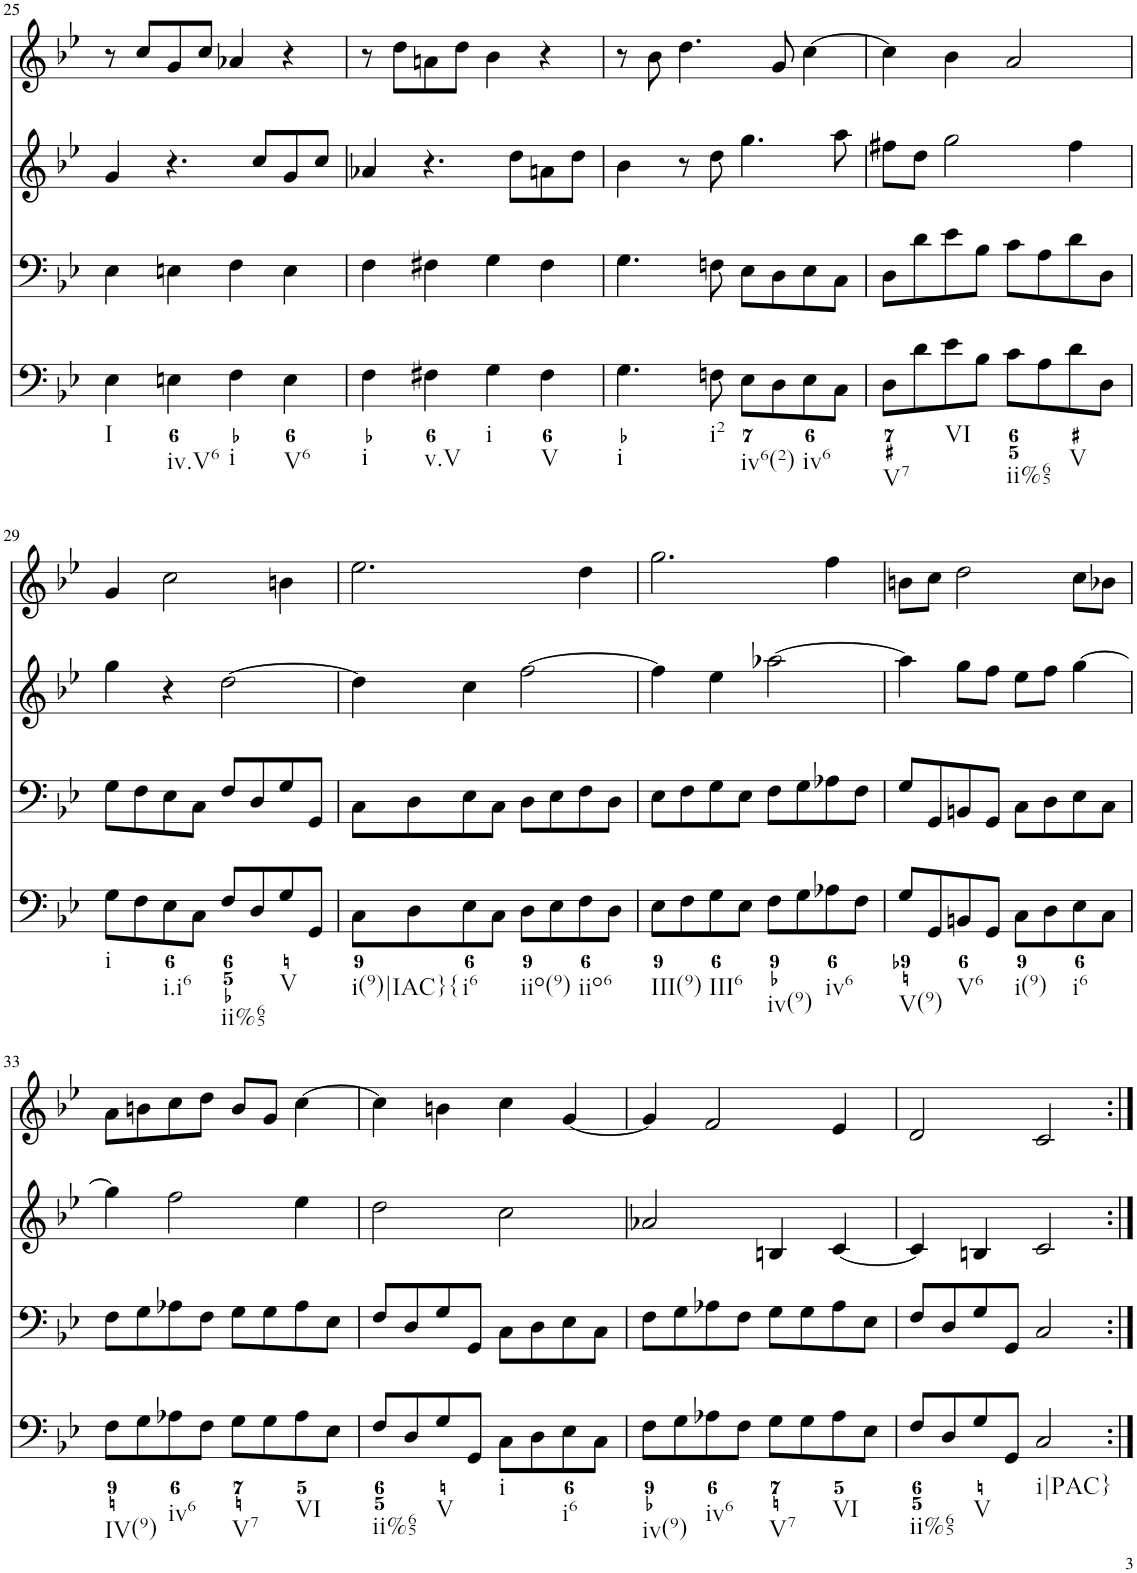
**kern	**kern	**kern	**kern
*part4	*part3	*part2	*part1
*staff4	*staff3	*staff2	*staff1
*I"Piano	*I"Piano	*I"Piano	*I"Piano
*I'Pno	*I'Pno	*I'Pno	*I'Pno
!!LO:PB:g=z
*clefF4	*clefF4	*clefG2	*clefG2
*k[b-e-]	*k[b-e-]	*k[b-e-]	*k[b-e-]
*g:	*g:	*g:	*g:
*M4/4	*M4/4	*M4/4	*M4/4
*met(c)	*met(c)	*met(c)	*met(c)
=25	=25	=25	=25
!LO:TX:b:t=I	!	!	!
4E-\	4E-\	4g/	8r
.	.	.	8cc/L
!LO:TX:b:t=iv.V6	!	!	!
4En\	4En\	4.r	8g/
.	.	.	8cc/J
!LO:TX:b:t=i	!	!	!
4F\	4F\	.	4a-X/
.	.	8cc/L	.
!LO:TX:b:t=V6	!	!	!
4E\	4E\	8g/	4r
.	.	8cc/J	.
=26	=26	=26	=26
!LO:TX:b:t=i	!	!	!
4F\	4F\	4a-X/	8r
.	.	.	8dd\L
!LO:TX:b:t=v.V	!	!	!
4F#X\	4F#X\	4.r	8an\
.	.	.	8dd\J
!LO:TX:b:t=i	!	!	!
4G\	4G\	.	4b-\
.	.	8dd\L	.
!LO:TX:b:t=V	!	!	!
4F#\	4F#\	8an\	4r
.	.	8dd\J	.
=27	=27	=27	=27
!LO:TX:b:t=i	!	!	!
4.G\	4.G\	4b-\	8r
.	.	.	8b-\
.	.	8r	4.dd\
!LO:TX:b:t=i2	!	!	!
8Fn\	8Fn\	8dd\	.
!LO:TX:b:t=iv6(2)	!	!	!
8E-\L	8E-\L	4.gg\	.
8D\	8D\	.	8g/
!LO:TX:b:t=iv6	!	!	!
8E-\	8E-\	.	[4cc\
8C\J	8C\J	8aa\	.
=28	=28	=28	=28
!LO:TX:b:t=V7	!	!	!
8D\L	8D\L	8ff#X\L	4cc\]
8d\	8d\	8dd\J	.
!LO:TX:b:t=VI	!	!	!
8e-\	8e-\	2gg\	4b-\
8B-\J	8B-\J	.	.
!LO:TX:b:t=ii%65	!	!	!
8c\L	8c\L	.	2a/
8A\	8A\	.	.
!LO:TX:b:t=V	!	!	!
8d\	8d\	4ff#\	.
8D\J	8D\J	.	.
!!LO:LB:g=z
=29	=29	=29	=29
!LO:TX:b:t=i	!	!	!
8G\L	8G\L	4gg\	4g/
8F\	8F\	.	.
!LO:TX:b:t=i.i6	!	!	!
8E-\	8E-\	4r	2cc\
8C\J	8C\J	.	.
!LO:TX:b:t=ii%65	!	!	!
8F/L	8F/L	[2dd\	.
8D/	8D/	.	.
!LO:TX:b:t=V	!	!	!
8G/	8G/	.	4bn\
8GG/J	8GG/J	.	.
=30	=30	=30	=30
!LO:TX:b:t=i(9)|IAC}{	!	!	!
8C\L	8C\L	4dd\]	2.ee-\
8D\	8D\	.	.
!LO:TX:b:t=i6	!	!	!
8E-\	8E-\	4cc\	.
8C\J	8C\J	.	.
!LO:TX:b:t=iio(9)	!	!	!
8D\L	8D\L	[2ff\	.
8E-\	8E-\	.	.
!LO:TX:b:t=iio6	!	!	!
8F\	8F\	.	4dd\
8D\J	8D\J	.	.
=31	=31	=31	=31
!LO:TX:b:t=III(9)	!	!	!
8E-\L	8E-\L	4ff\]	2.gg\
8F\	8F\	.	.
!LO:TX:b:t=III6	!	!	!
8G\	8G\	4ee-\	.
8E-\J	8E-\J	.	.
!LO:TX:b:t=iv(9)	!	!	!
8F\L	8F\L	[2aa-X\	.
8G\	8G\	.	.
!LO:TX:b:t=iv6	!	!	!
8A-X\	8A-X\	.	4ff\
8F\J	8F\J	.	.
=32	=32	=32	=32
!LO:TX:b:t=V(9)	!	!	!
8G/L	8G/L	4aa-\]	8bn\L
8GG/	8GG/	.	8cc\J
!LO:TX:b:t=V6	!	!	!
8BBn/	8BBn/	8gg\L	2dd\
8GG/J	8GG/J	8ff\J	.
!LO:TX:b:t=i(9)	!	!	!
8C\L	8C\L	8ee-\L	.
8D\	8D\	8ff\J	.
!LO:TX:b:t=i6	!	!	!
8E-\	8E-\	[4gg\	8cc\L
8C\J	8C\J	.	8b-X\J
!!LO:LB:g=z
=33	=33	=33	=33
!LO:TX:b:t=IV(9)	!	!	!
8F\L	8F\L	4gg\]	8a\L
8G\	8G\	.	8bn\
!LO:TX:b:t=iv6	!	!	!
8A-X\	8A-X\	2ff\	8cc\
8F\J	8F\J	.	8dd\J
!LO:TX:b:t=V7	!	!	!
8G\L	8G\L	.	8b/L
8G\	8G\	.	8g/J
!LO:TX:b:t=VI	!	!	!
8A-\	8A-\	4ee-\	[4cc\
8E-\J	8E-\J	.	.
=34	=34	=34	=34
!LO:TX:b:t=ii%65	!	!	!
8F/L	8F/L	2dd\	4cc\]
8D/	8D/	.	.
!LO:TX:b:t=V	!	!	!
8G/	8G/	.	4bn\
8GG/J	8GG/J	.	.
!LO:TX:b:t=i	!	!	!
8C\L	8C\L	2cc\	4cc\
8D\	8D\	.	.
!LO:TX:b:t=i6	!	!	!
8E-\	8E-\	.	[4g/
8C\J	8C\J	.	.
=35	=35	=35	=35
!LO:TX:b:t=iv(9)	!	!	!
8F\L	8F\L	2a-X/	4g/]
8G\	8G\	.	.
!LO:TX:b:t=iv6	!	!	!
8A-X\	8A-X\	.	2f/
8F\J	8F\J	.	.
!LO:TX:b:t=V7	!	!	!
8G\L	8G\L	4Bn/	.
8G\	8G\	.	.
!LO:TX:b:t=VI	!	!	!
8A-\	8A-\	[4c/	4e-/
8E-\J	8E-\J	.	.
=36	=36	=36	=36
!LO:TX:b:t=ii%65	!	!	!
8F/L	8F/L	4c/]	2d/
8D/	8D/	.	.
!LO:TX:b:t=V	!	!	!
8G/	8G/	4Bn/	.
8GG/J	8GG/J	.	.
!LO:TX:b:t=i|PAC}	!	!	!
2C/	2C/	2c/	2c/
=:|!	=:|!	=:|!	=:|!
*-	*-	*-	*-
